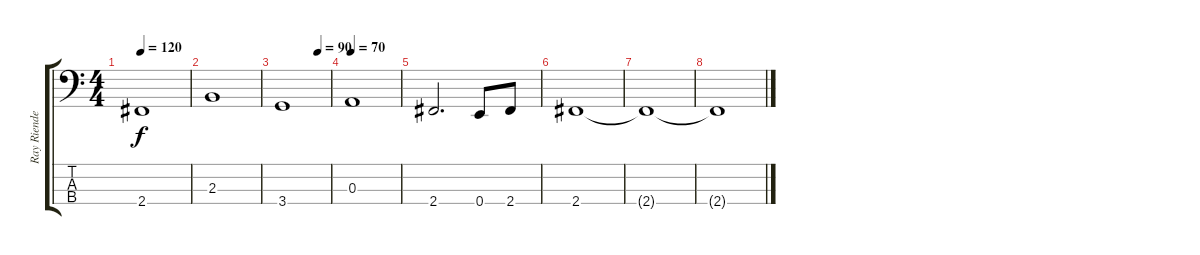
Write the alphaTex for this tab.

\track ("Ray Riendeau" "Ray Riende") {instrument electricbassfinger}
\staff {score tabs}
\tuning (G2 D2 A1 E1) {hide}
\ts (4 4)
\tempo 120
\clef f4
\ks c
2.4.1{dy f} |
2.3.1 |
\tempo (90 0.75)
3.4.1 |
\tempo 70
0.3.1 |
2.4.2{d} 0.4.8 2.4.8 |
2.4.1 |
2.4{t}.1 |
2.4{t}.1
